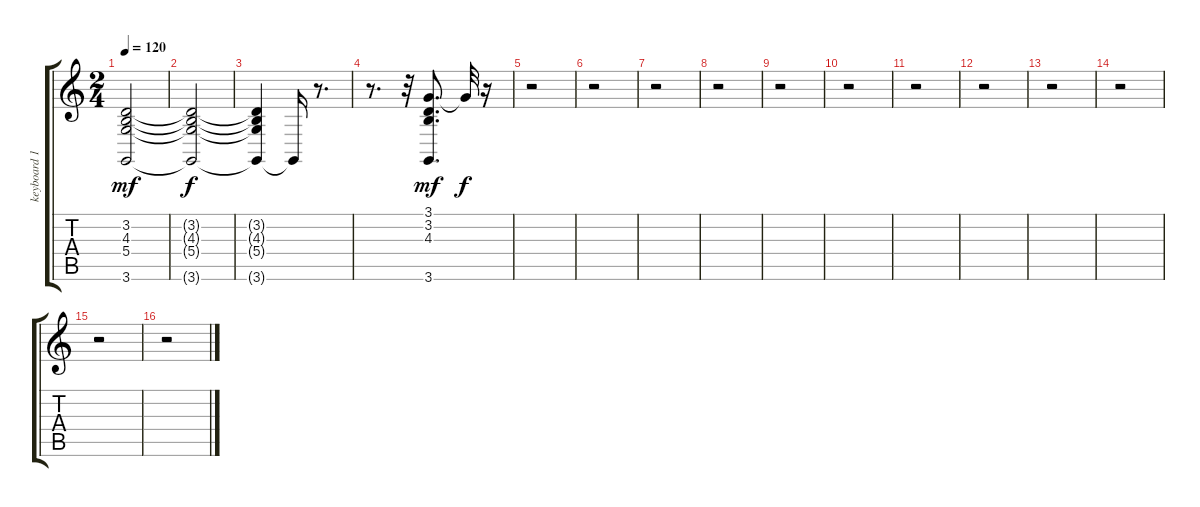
\track ("keyboard 1.0" "keyboard 1") {instrument acousticgrandpiano}
\staff {score tabs}
\tuning (E4 B3 G3 D3 A2 E2) {hide}
\ts (2 4)
\tempo 120
\clef g2
\ks c
(3.2 4.3 5.4 3.6).2{dy mf} |
(3.2{t} 4.3{t} 5.4{t} 3.6{t}).2{dy f} |
(3.2{t} 4.3{t} 5.4{t} 3.6{t}).4 3.6{t}.16 r.8{d} |
r.8{d} r.32 (3.1 3.2 4.3 3.6).8{d dy mf} 3.1{t}.32{dy f} r.16 |
r.2 |
r.2 |
r.2 |
r.2 |
r.2 |
r.2 |
r.2 |
r.2 |
r.2 |
r.2 |
r.2 |
r.2
